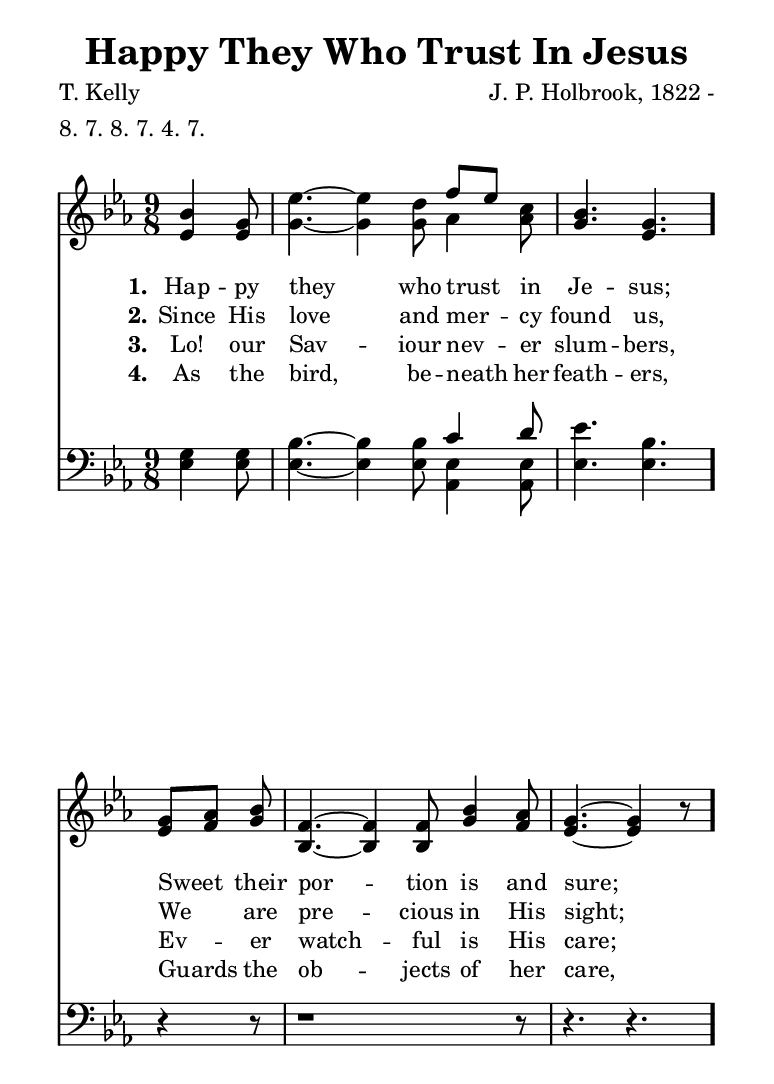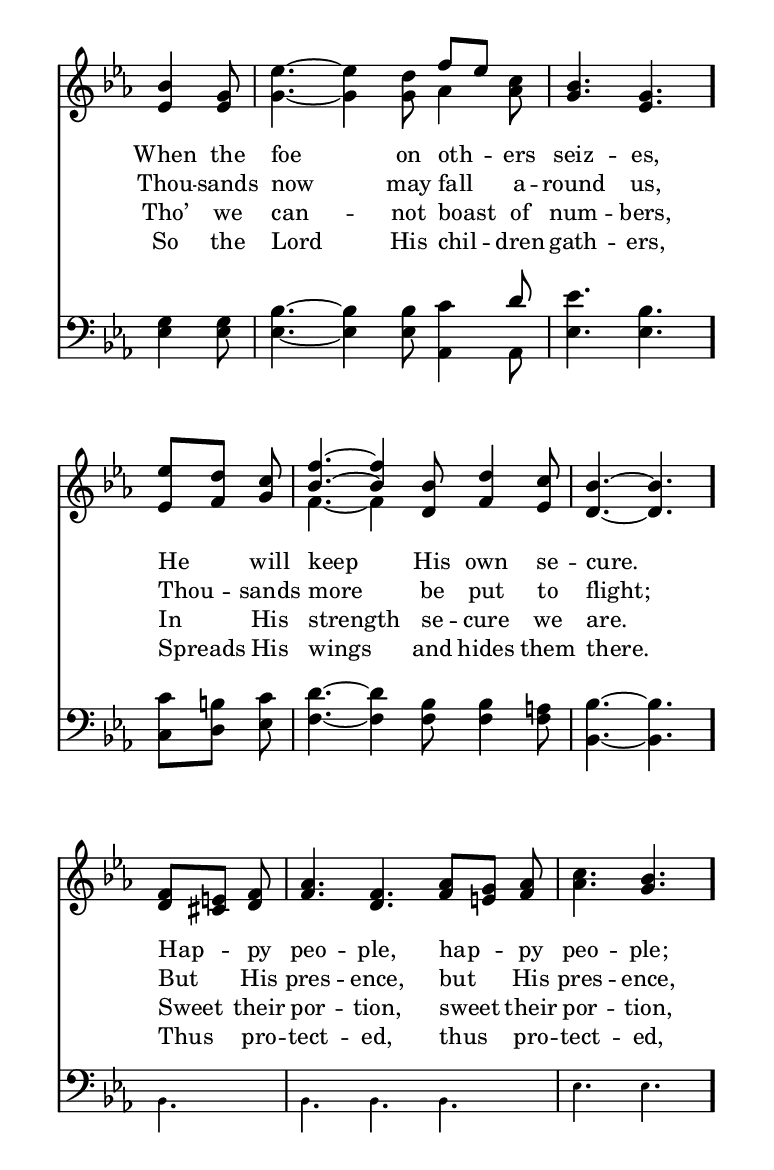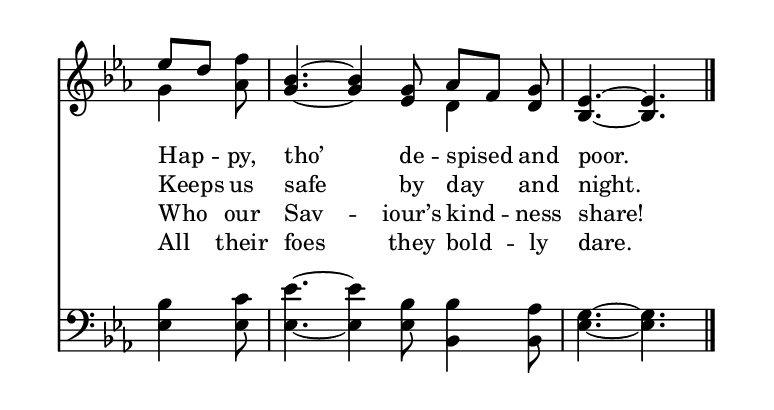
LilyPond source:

\include "common/global.ily"
\paper {
  \include "common/paper.ily"
  ragged-last-bottom = ##t
}

\header{
  hymnnumber = "215"
  title = "Happy They Who Trust In Jesus"
  tunename = "Segur"
  meter = "8. 7. 8. 7. 4. 7."
  poet = "T. Kelly"
  composer = "J. P. Holbrook, 1822 -"
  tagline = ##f
}

global = {
  \include "common/overrides.ily"
  \override Staff.TimeSignature.style = #'numbered
  \time 9/8
  \override Score.MetronomeMark.transparent = ##t % hide all fermata changes too
  \tempo 4=100
  \key ees \major
  \partial 4.
  \autoBeamOff
}

notesSoprano = {
\global
\relative c'' {

  bes4 g8 | ees'4. ~ ees4 d8 f8[ ees] c | bes4. g
  g8[ aes] bes | f4. ~ f4 f8 bes4 aes8 | g4. ~ g4 r8
  bes4 g8 | ees'4. ~ ees4 d8 f8[ ees] c | bes4. g
  ees'8[ d] c | <f bes,>4. ~ <f bes,>4 bes,8 d4 c8 | bes4. ~ bes
  f8[ e] f | aes4. f aes8[ g] aes | c4. bes
  ees8[ d] f | bes,4. ~ bes4 g8 aes8[ f] g | ees4. ~ ees

  \bar "|."

}
}

notesAlto = {
\global
\relative e' {

  ees4 ees8 | g4. ~ g4 g8 aes4 aes8 | g4. ees
  ees8[ f] g | bes,4. ~ bes4 bes8 g'4 f8 | ees4. ~ ees4 r8
  ees4 ees8 | g4. ~ g4 g8 aes4 aes8 | g4. ees
  ees8[ f] g | f4. ~ f4 d8 f4 ees8 | d4. ~ d
  d8[ cis] d | f4. d f8[ e] f | aes4. g
  g4 aes8 | g4. ~ g4 ees8 d4 d8 | bes4. ~ bes

}
}

notesTenor = {
\global
\relative a {

  g4 g8 | bes4. ~ bes4 bes8 c4 d8 | ees4. bes
  r4 r8 | r1 r8 | r4. r4. % TODO whole-measure rest
  g4 g8 | bes4. ~ bes4 bes8 c4 d8 | ees4. bes
  c8[ b] c | d4. ~ d4 bes8 bes4 a8 | bes4. ~ bes
  { \repeat unfold 9 \skip 4 }
  bes4 c8 | ees4. ~ ees4 bes8 bes4 aes8 | g4. ~ g


}
}

notesBass = {
\global
\relative f {

  ees4 ees8 | ees4. ~ ees4 ees8 <ees aes,>4 <ees aes,>8 | ees4. ees
  r4 r8 | r1 r8 | r4. r4. % TODO whole-measure rest
  ees4 ees8 | ees4. ~ ees4 ees8 aes,4 aes8 | ees'4. ees
  c8[ d] ees | f4. ~ f4 f8 f4 f8 | bes,4. ~ bes
  \override NoteHead.font-size = #-4
  bes4. | bes bes bes | ees4. ees
  \override NoteHead.font-size = #0
  ees4 ees8 | ees4. ~ ees4 ees8 bes4 bes8 | ees4. ~ ees

}
}

wordsA = \lyricmode {
\set stanza = "1."

Hap -- py they who trust in Je -- sus; \bar "."
Sweet their por -- tion is and sure; \bar "."
When the foe on oth -- ers seiz -- es, \bar "."
He will keep His own se -- cure. \bar "."
Hap -- py peo -- ple, %{HIDE>%} hap -- py peo -- ple; %{<HIDE%} \bar "."
Hap -- py, tho’ de -- spised and poor. \bar "."

}

wordsB = \lyricmode {
\set stanza = "2."

Since His love and mer -- cy found us,
We are pre -- cious in His sight;
Thou -- sands now may fall a -- round us,
Thou -- sands more be put to flight;
But His pres -- ence, %{HIDE>%} but His pres -- ence, %{<HIDE%}
Keeps us safe by day and night.

}

wordsC = \lyricmode {
\set stanza = "3."

Lo! our Sav -- iour nev -- er slum -- bers,
Ev -- er watch -- ful is His care;
Tho’ we can -- not boast of num -- bers,
In His strength se -- cure we are.
Sweet their por -- tion, %{HIDE>%} sweet their por -- tion, %{<HIDE%}
Who our Sav -- iour’s kind -- ness share!

}

wordsD = \lyricmode {
\set stanza = "4."

As the bird, be -- neath her feath -- ers,
Guards the ob -- jects of her care,
So the Lord His chil -- dren gath -- ers,
Spreads His wings and hides them there.
Thus pro -- tect -- ed, %{HIDE>%} thus pro -- tect -- ed, %{<HIDE%}
All their foes they bold -- ly dare.

}

\score {
  \context ChoirStaff <<
    \context Staff = upper <<
      \set ChoirStaff.systemStartDelimiter = #'SystemStartBar
      \partcombine #'(2 . 9) \notesSoprano \notesAlto
      \context NullVoice = sopranos { \voiceOne << \notesSoprano >> }
      \context NullVoice = altos { \voiceTwo << \notesAlto >> }
      \context Lyrics = one   \lyricsto sopranos \wordsA
      \context Lyrics = two   \lyricsto sopranos \wordsB
      \context Lyrics = three \lyricsto sopranos \wordsC
      \context Lyrics = four  \lyricsto sopranos \wordsD
    >>
    \context Staff = men <<
      \clef bass
      \partcombine #'(2 . 9) \notesTenor \notesBass
      \context NullVoice = tenors { \voiceOne << \notesTenor >> }
      \context NullVoice = basses { \voiceTwo << \notesBass >> }
    >>
  >>
  \layout {
    \include "common/layout.ily"
  }
  \midi{
    \include "common/midi.ily"
  }
}

\version "2.19.49"  % necessary for upgrading to future LilyPond versions.

% vi:set et ts=2 sw=2 ai nocindent syntax=lilypond:
